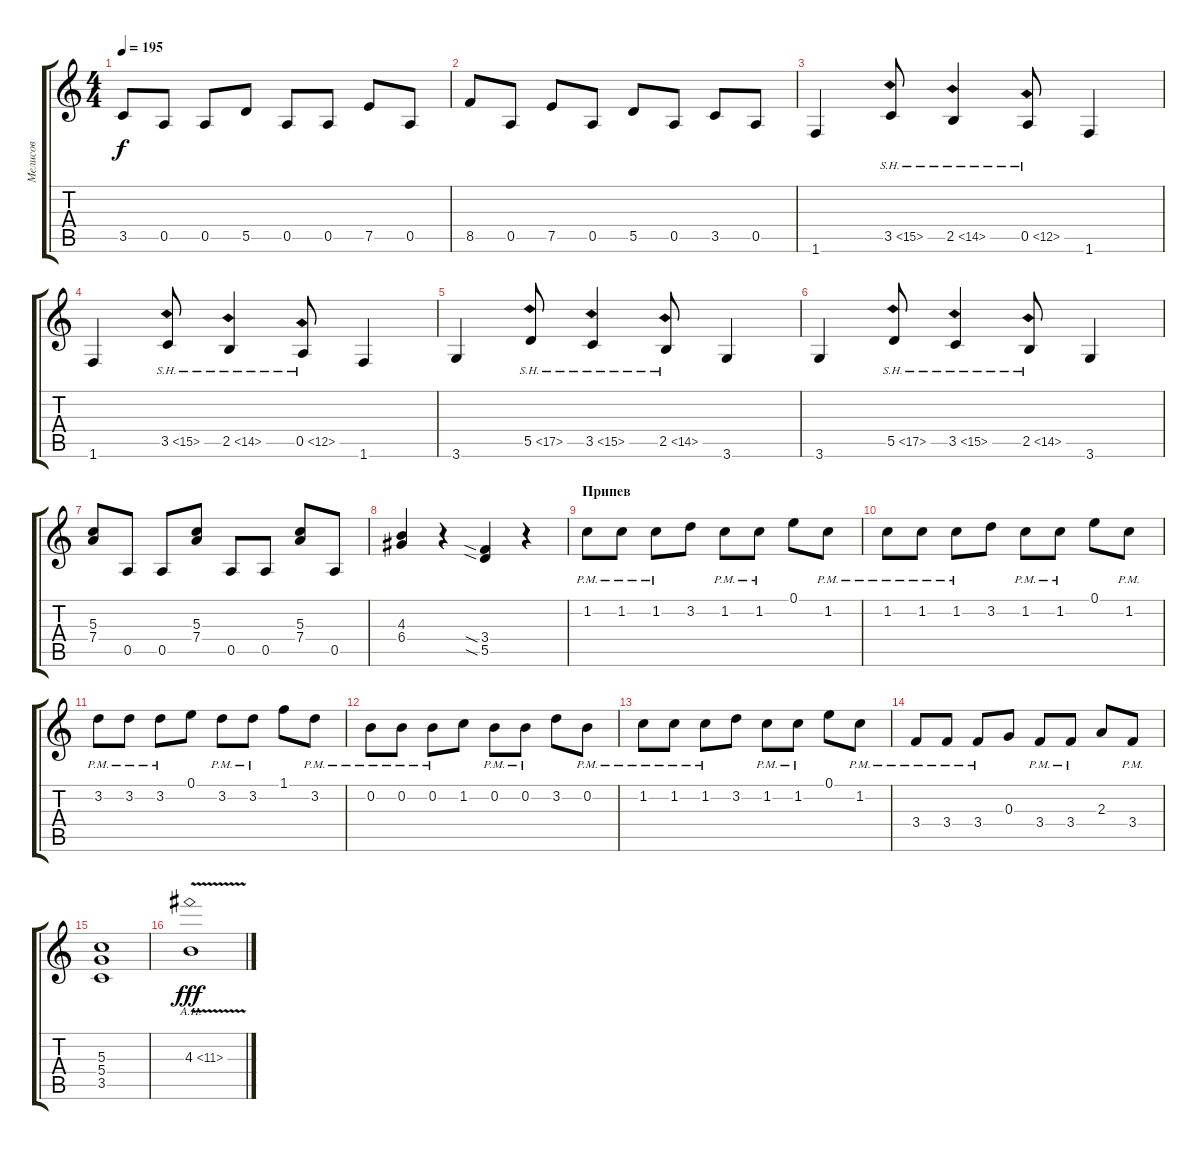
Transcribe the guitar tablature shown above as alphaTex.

\track ("Мелисов" "Мелисов") {instrument distortionguitar}
\staff {score tabs}
\tuning (E4 B3 G3 D3 A2 E2) {hide}
\ts (4 4)
\tempo 195
\clef g2
\ks c
3.5.8{dy f} 0.5.8 0.5.8 5.5.8 0.5.8 0.5.8 7.5.8 0.5.8 |
8.5.8 0.5.8 7.5.8 0.5.8 5.5.8 0.5.8 3.5.8 0.5.8 |
1.6.4 3.5{sh 12}.8 2.5{sh 12}.4 0.5{sh 12}.8 1.6.4 |
1.6.4 3.5{sh 12}.8 2.5{sh 12}.4 0.5{sh 12}.8 1.6.4 |
3.6.4 5.5{sh 12}.8 3.5{sh 12}.4 2.5{sh 12}.8 3.6.4 |
3.6.4 5.5{sh 12}.8 3.5{sh 12}.4 2.5{sh 12}.8 3.6.4 |
(5.3 7.4).8 0.5.8 0.5.8 (5.3 7.4).8 0.5.8 0.5.8 (5.3 7.4).8 0.5.8 |
(4.3 6.4).4 r.4 (3.4{sia} 5.5{sia}).4 r.4 |
\section ("" "Припев")
1.2{pm}.8 1.2{pm}.8 1.2{pm}.8 3.2.8 1.2{pm}.8 1.2{pm}.8 0.1.8 1.2{pm}.8 |
1.2{pm}.8 1.2{pm}.8 1.2{pm}.8 3.2.8 1.2{pm}.8 1.2{pm}.8 0.1.8 1.2{pm}.8 |
3.2{pm}.8 3.2{pm}.8 3.2{pm}.8 0.1.8 3.2{pm}.8 3.2{pm}.8 1.1.8 3.2{pm}.8 |
0.2{pm}.8 0.2{pm}.8 0.2{pm}.8 1.2.8 0.2{pm}.8 0.2{pm}.8 3.2.8 0.2{pm}.8 |
1.2{pm}.8 1.2{pm}.8 1.2{pm}.8 3.2.8 1.2{pm}.8 1.2{pm}.8 0.1.8 1.2{pm}.8 |
3.4{pm}.8 3.4{pm}.8 3.4{pm}.8 0.3.8 3.4{pm}.8 3.4{pm}.8 2.3.8 3.4{pm}.8 |
(5.3 5.4 3.5).1 |
4.3{ah 7 v}.1{dy fff}
